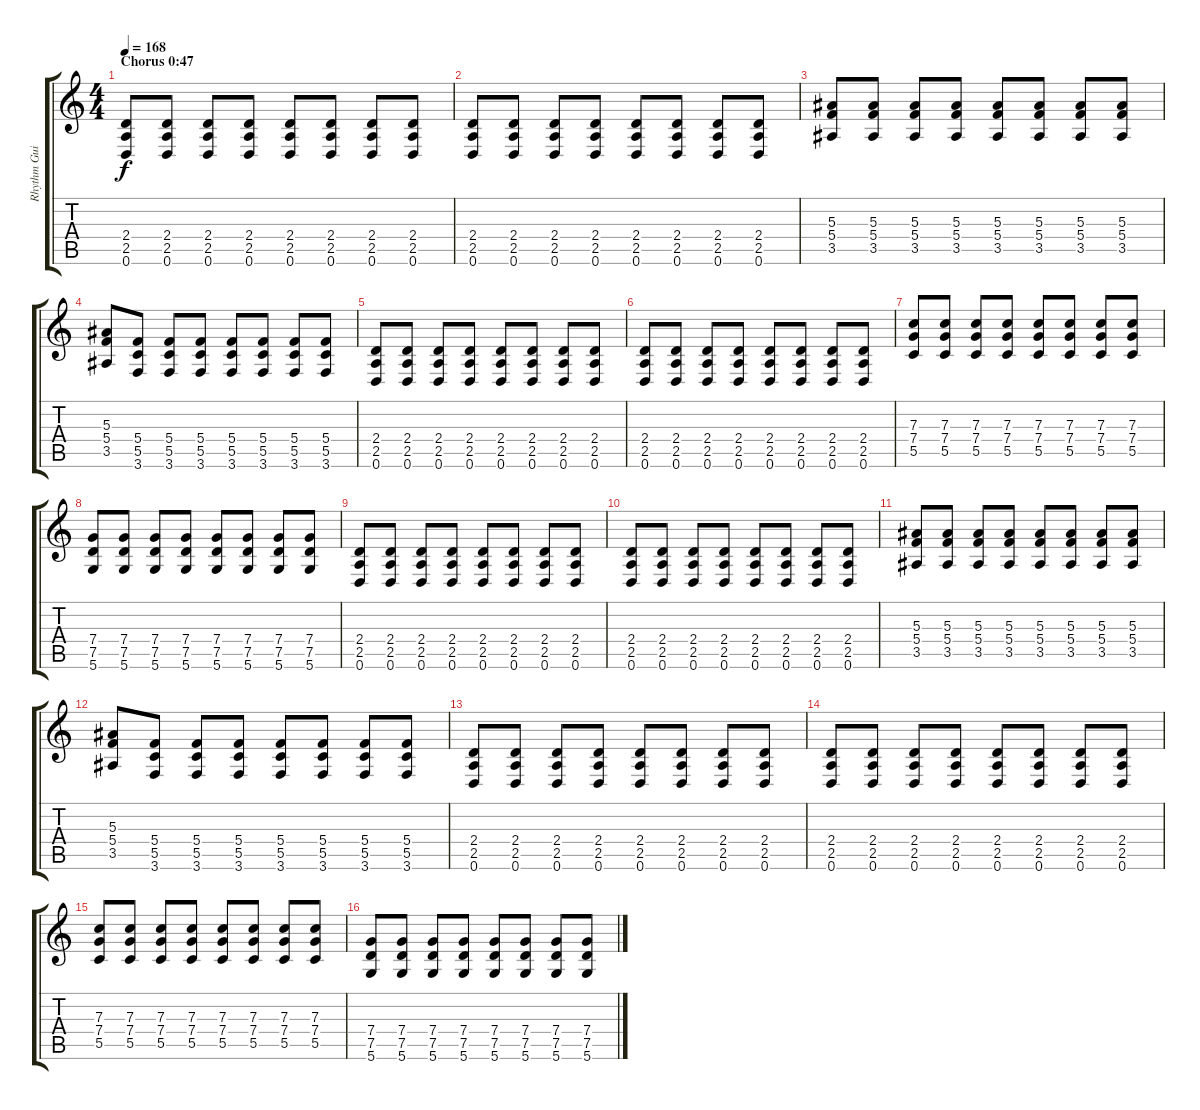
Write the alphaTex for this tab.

\track ("Rhythm Guitar (right)" "Rhythm Gui") {instrument overdrivenguitar}
\staff {score tabs}
\tuning (D4 A3 F3 C3 G2 D2) {hide}
\ts (4 4)
\section ("" "Chorus 0:47")
\tempo 168
\clef g2
\ks c
(2.4 2.5 0.6).8{dy f} (2.4 2.5 0.6).8 (2.4 2.5 0.6).8 (2.4 2.5 0.6).8 (2.4 2.5 0.6).8 (2.4 2.5 0.6).8 (2.4 2.5 0.6).8 (2.4 2.5 0.6).8 |
(2.4 2.5 0.6).8 (2.4 2.5 0.6).8 (2.4 2.5 0.6).8 (2.4 2.5 0.6).8 (2.4 2.5 0.6).8 (2.4 2.5 0.6).8 (2.4 2.5 0.6).8 (2.4 2.5 0.6).8 |
(5.3 5.4 3.5).8 (5.3 5.4 3.5).8 (5.3 5.4 3.5).8 (5.3 5.4 3.5).8 (5.3 5.4 3.5).8 (5.3 5.4 3.5).8 (5.3 5.4 3.5).8 (5.3 5.4 3.5).8 |
(5.3 5.4 3.5).8 (5.4 5.5 3.6).8 (5.4 5.5 3.6).8 (5.4 5.5 3.6).8 (5.4 5.5 3.6).8 (5.4 5.5 3.6).8 (5.4 5.5 3.6).8 (5.4 5.5 3.6).8 |
(2.4 2.5 0.6).8 (2.4 2.5 0.6).8 (2.4 2.5 0.6).8 (2.4 2.5 0.6).8 (2.4 2.5 0.6).8 (2.4 2.5 0.6).8 (2.4 2.5 0.6).8 (2.4 2.5 0.6).8 |
(2.4 2.5 0.6).8 (2.4 2.5 0.6).8 (2.4 2.5 0.6).8 (2.4 2.5 0.6).8 (2.4 2.5 0.6).8 (2.4 2.5 0.6).8 (2.4 2.5 0.6).8 (2.4 2.5 0.6).8 |
(7.3 7.4 5.5).8 (7.3 7.4 5.5).8 (7.3 7.4 5.5).8 (7.3 7.4 5.5).8 (7.3 7.4 5.5).8 (7.3 7.4 5.5).8 (7.3 7.4 5.5).8 (7.3 7.4 5.5).8 |
(7.4 7.5 5.6).8 (7.4 7.5 5.6).8 (7.4 7.5 5.6).8 (7.4 7.5 5.6).8 (7.4 7.5 5.6).8 (7.4 7.5 5.6).8 (7.4 7.5 5.6).8 (7.4 7.5 5.6).8 |
(2.4 2.5 0.6).8 (2.4 2.5 0.6).8 (2.4 2.5 0.6).8 (2.4 2.5 0.6).8 (2.4 2.5 0.6).8 (2.4 2.5 0.6).8 (2.4 2.5 0.6).8 (2.4 2.5 0.6).8 |
(2.4 2.5 0.6).8 (2.4 2.5 0.6).8 (2.4 2.5 0.6).8 (2.4 2.5 0.6).8 (2.4 2.5 0.6).8 (2.4 2.5 0.6).8 (2.4 2.5 0.6).8 (2.4 2.5 0.6).8 |
(5.3 5.4 3.5).8 (5.3 5.4 3.5).8 (5.3 5.4 3.5).8 (5.3 5.4 3.5).8 (5.3 5.4 3.5).8 (5.3 5.4 3.5).8 (5.3 5.4 3.5).8 (5.3 5.4 3.5).8 |
(5.3 5.4 3.5).8 (5.4 5.5 3.6).8 (5.4 5.5 3.6).8 (5.4 5.5 3.6).8 (5.4 5.5 3.6).8 (5.4 5.5 3.6).8 (5.4 5.5 3.6).8 (5.4 5.5 3.6).8 |
(2.4 2.5 0.6).8 (2.4 2.5 0.6).8 (2.4 2.5 0.6).8 (2.4 2.5 0.6).8 (2.4 2.5 0.6).8 (2.4 2.5 0.6).8 (2.4 2.5 0.6).8 (2.4 2.5 0.6).8 |
(2.4 2.5 0.6).8 (2.4 2.5 0.6).8 (2.4 2.5 0.6).8 (2.4 2.5 0.6).8 (2.4 2.5 0.6).8 (2.4 2.5 0.6).8 (2.4 2.5 0.6).8 (2.4 2.5 0.6).8 |
(7.3 7.4 5.5).8 (7.3 7.4 5.5).8 (7.3 7.4 5.5).8 (7.3 7.4 5.5).8 (7.3 7.4 5.5).8 (7.3 7.4 5.5).8 (7.3 7.4 5.5).8 (7.3 7.4 5.5).8 |
(7.4 7.5 5.6).8 (7.4 7.5 5.6).8 (7.4 7.5 5.6).8 (7.4 7.5 5.6).8 (7.4 7.5 5.6).8 (7.4 7.5 5.6).8 (7.4 7.5 5.6).8 (7.4 7.5 5.6).8
